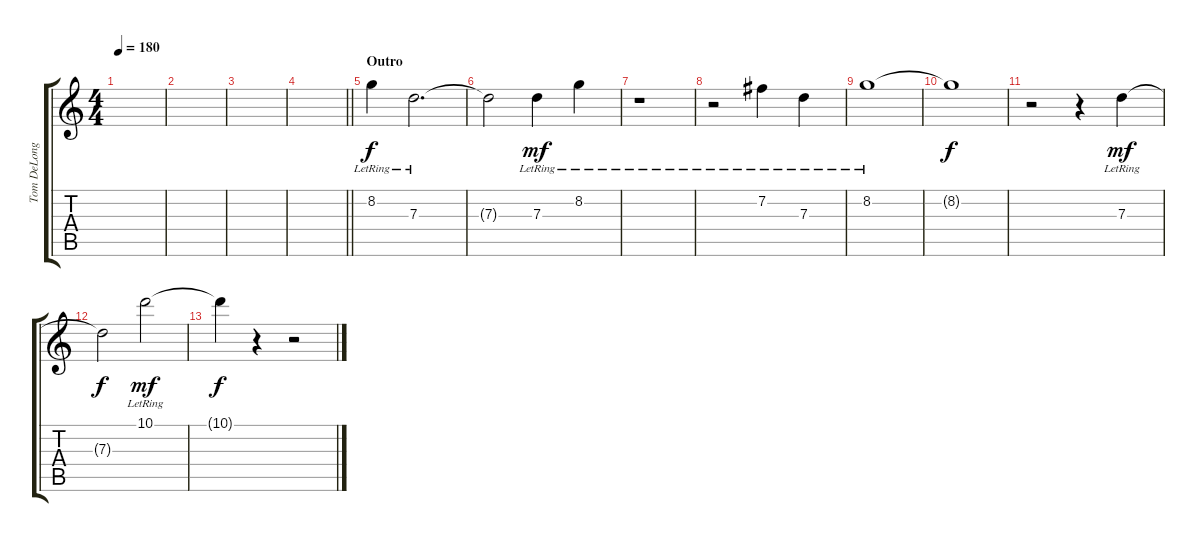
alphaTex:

\track ("Tom DeLonge 4" "Tom DeLong") {instrument electricguitarclean}
\staff {score tabs}
\tuning (E4 B3 G3 D3 A2 E2) {hide}
\ts (4 4)
\tempo 180
\clef g2
\ks c
|
|
|
\barLineRight lightlight
|
\section ("" "Outro")
8.2{lr}.4 7.3{lr}.2{d} |
7.3{t}.2{dy f} 7.3{lr}.4{dy mf} 8.2{lr}.4 |
r.1 |
r.2 7.2{lr}.4 7.3{lr}.4 |
8.2{lr}.1 |
8.2{t}.1{dy f} |
r.2 r.4 7.3{lr}.4{dy mf} |
7.3{t}.2{dy f} 10.1{lr}.2{dy mf} |
10.1{t}.4{dy f} r.4 r.2
